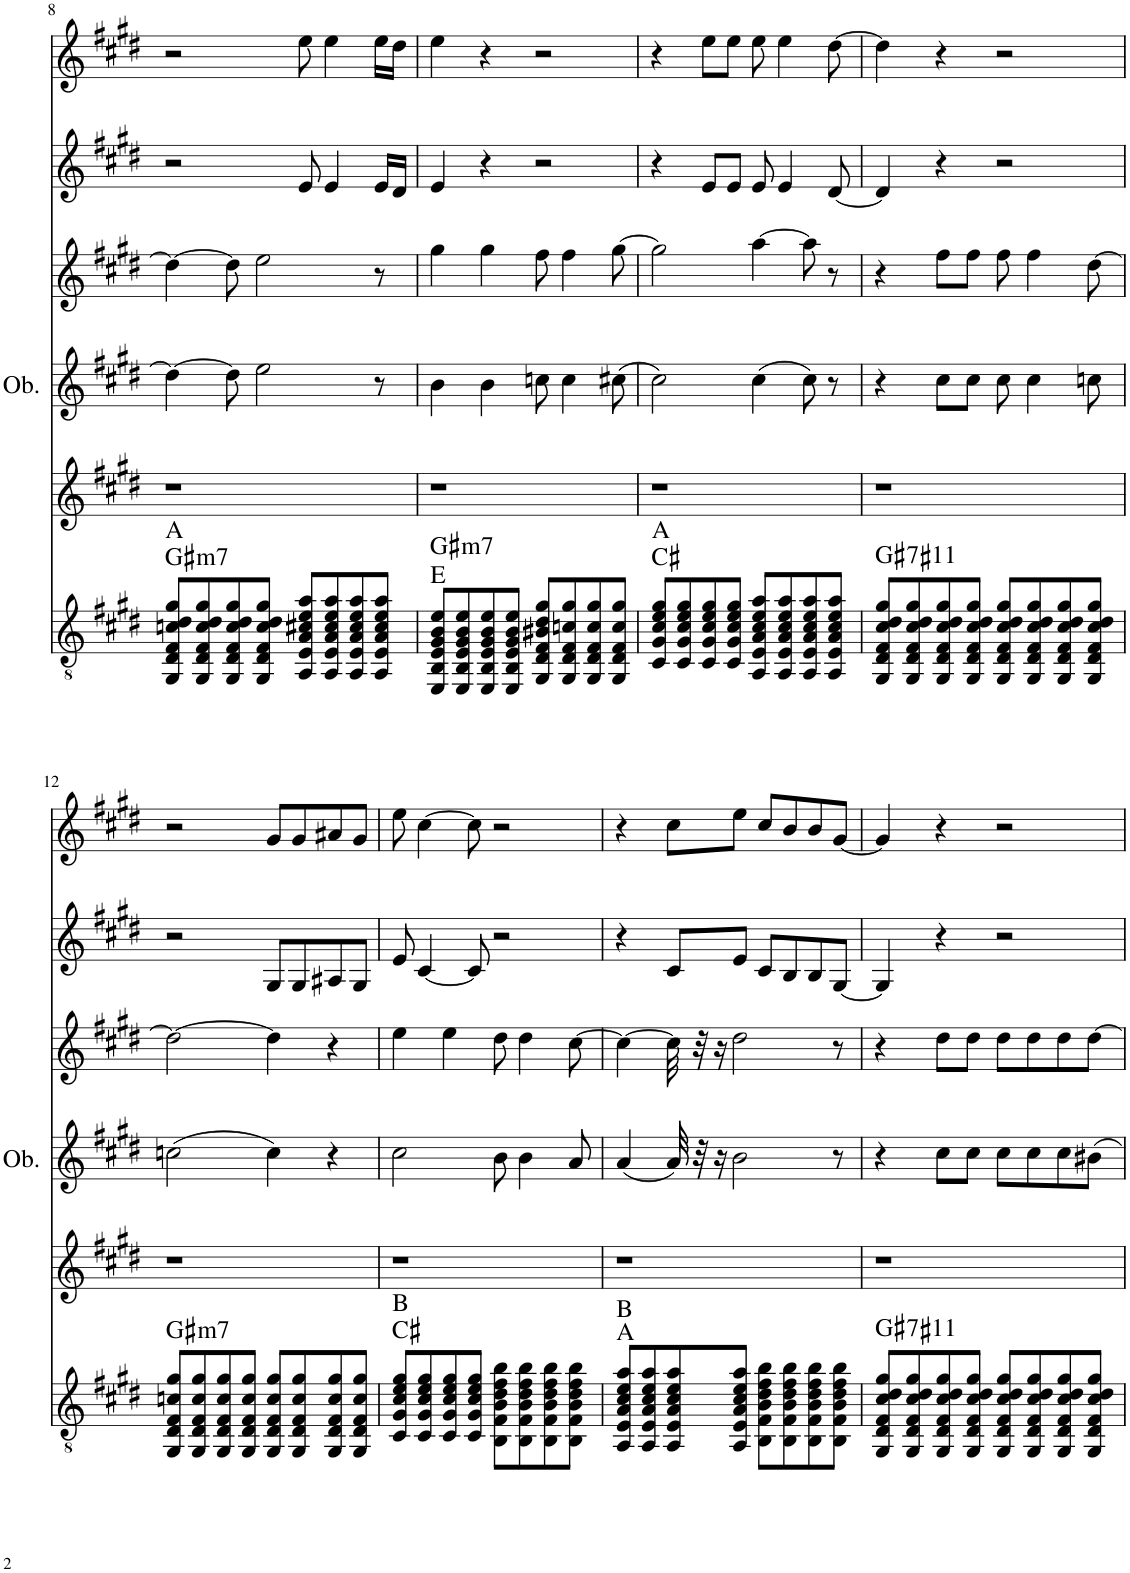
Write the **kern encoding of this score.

**kern	**harte	**kern	**kern	**kern	**kern	**kern
*part6	*part6	*part5	*part4	*part3	*part2	*part1
*staff6	*	*staff5	*staff4	*staff3	*staff2	*staff1
*I"Acoustic Guitar	*	*I"Flute	*I"Oboe	*I"Oboe	*I"Tenor Saxophone	*I"Trombone
*I'Ac Gtr	*	*I'Fl	*I'Ob.	*I'Ob	*I'T Sax	*I'Trb
!!LO:PB:g=z
*clefGv2	*	*clefG2	*clefG2	*clefG2	*clefG2	*clefG2
*	*	*	*	*	*Trd8c14	*
*k[f#c#g#d#]	*	*k[f#c#g#d#]	*k[f#c#g#d#]	*k[f#c#g#d#]	*k[f#c#g#d#]	*k[f#c#g#d#]
*M4/4	*	*M4/4	*M4/4	*M4/4	*M4/4	*M4/4
=8	=8	=8	=8	=8	=8	=8
!	!LO:H:n=1:kt=m7	!	!	!	!	!
8GG#/ 8D#/ 8F#/ 8cn/ 8d#/ 8g#/L	G#:min7 A:maj	1r	4dd#\_	4dd#\_	2r	2r
8GG#/ 8D#/ 8F#/ 8c/ 8d#/ 8g#/	.	.	.	.	.	.
8GG#/ 8D#/ 8F#/ 8c/ 8d#/ 8g#/	.	.	8dd#\]	8dd#\]	.	.
8GG#/ 8D#/ 8F#/ 8c/ 8d#/ 8g#/J	.	.	2ee\	2ee\	.	.
8AA/ 8E/ 8A/ 8c#X/ 8e/ 8a/L	.	.	.	.	8e/	8ee\
8AA/ 8E/ 8A/ 8c#/ 8e/ 8a/	.	.	.	.	4e/	4ee\
8AA/ 8E/ 8A/ 8c#/ 8e/ 8a/	.	.	.	.	.	.
8AA/ 8E/ 8A/ 8c#/ 8e/ 8a/J	.	.	8r	8r	16e/LL	16ee\LL
.	.	.	.	.	16d#/JJ	16dd#\JJ
=9	=9	=9	=9	=9	=9	=9
!	!LO:H:n=2:kt=m7	!	!	!	!	!
8EE/ 8BB/ 8E/ 8G#/ 8B/ 8e/L	E:maj G#:min7	1r	4b\	4gg#\	4e/	4ee\
8EE/ 8BB/ 8E/ 8G#/ 8B/ 8e/	.	.	.	.	.	.
8EE/ 8BB/ 8E/ 8G#/ 8B/ 8e/	.	.	4b\	4gg#\	4r	4r
8EE/ 8BB/ 8E/ 8G#/ 8B/ 8e/J	.	.	.	.	.	.
8GG#/ 8D#/ 8F#/ 8B#X/ 8d#/ 8g#/L	.	.	8ccn\	8ff#\	2r	2r
8GG#/ 8D#/ 8F#/ 8cn/ 8g#/	.	.	4cc\	4ff#\	.	.
8GG#/ 8D#/ 8F#/ 8c/ 8g#/	.	.	.	.	.	.
8GG#/ 8D#/ 8F#/ 8c/ 8g#/J	.	.	(8cc#X\	[8gg#\	.	.
=10	=10	=10	=10	=10	=10	=10
8C#/ 8G#/ 8c#/ 8e/ 8g#/L	C#:maj A:maj	1r	2cc#\)	2gg#\]	4r	4r
8C#/ 8G#/ 8c#/ 8e/ 8g#/	.	.	.	.	.	.
8C#/ 8G#/ 8c#/ 8e/ 8g#/	.	.	.	.	8e/L	8ee\L
8C#/ 8G#/ 8c#/ 8e/ 8g#/J	.	.	.	.	8e/J	8ee\J
8AA/ 8E/ 8A/ 8c#/ 8e/ 8a/L	.	.	(4cc#\	[4aa\	8e/	8ee\
8AA/ 8E/ 8A/ 8c#/ 8e/ 8a/	.	.	.	.	4e/	4ee\
8AA/ 8E/ 8A/ 8c#/ 8e/ 8a/	.	.	8cc#\)	8aa\]	.	.
8AA/ 8E/ 8A/ 8c#/ 8e/ 8a/J	.	.	8r	8r	[8d#/	[8dd#\
=11	=11	=11	=11	=11	=11	=11
!	!LO:H:kt=7	!	!	!	!	!
8GG#/ 8D#/ 8F#/ 8c#/ 8d#/ 8g#/L	G#:7(#11)	1r	4r	4r	4d#/]	4dd#\]
8GG#/ 8D#/ 8F#/ 8c#/ 8d#/ 8g#/	.	.	.	.	.	.
8GG#/ 8D#/ 8F#/ 8c#/ 8d#/ 8g#/	.	.	8cc#\L	8ff#\L	4r	4r
8GG#/ 8D#/ 8F#/ 8c#/ 8d#/ 8g#/J	.	.	8cc#\J	8ff#\J	.	.
8GG#/ 8D#/ 8F#/ 8c#/ 8d#/ 8g#/L	.	.	8cc#\	8ff#\	2r	2r
8GG#/ 8D#/ 8F#/ 8c#/ 8d#/ 8g#/	.	.	4cc#\	4ff#\	.	.
8GG#/ 8D#/ 8F#/ 8c#/ 8d#/ 8g#/	.	.	.	.	.	.
8GG#/ 8D#/ 8F#/ 8c#/ 8d#/ 8g#/J	.	.	8ccn\	[8dd#\	.	.
!!LO:LB:g=z
=12	=12	=12	=12	=12	=12	=12
!	!LO:H:kt=m7	!	!	!	!	!
8GG#/ 8D#/ 8F#/ 8cn/ 8g#/L	G#:min7	1r	(2ccn\	2dd#\_	2r	2r
8GG#/ 8D#/ 8F#/ 8c/ 8g#/	.	.	.	.	.	.
8GG#/ 8D#/ 8F#/ 8c/ 8g#/	.	.	.	.	.	.
8GG#/ 8D#/ 8F#/ 8c/ 8g#/J	.	.	.	.	.	.
8GG#/ 8D#/ 8F#/ 8c/ 8g#/L	.	.	4cc\)	4dd#\]	8G#/L	8g#/L
8GG#/ 8D#/ 8F#/ 8c/ 8g#/	.	.	.	.	8G#/	8g#/
8GG#/ 8D#/ 8F#/ 8c/ 8g#/	.	.	4r	4r	8A#X/	8a#X/
8GG#/ 8D#/ 8F#/ 8c/ 8g#/J	.	.	.	.	8G#/J	8g#/J
=13	=13	=13	=13	=13	=13	=13
8C#/ 8G#/ 8c#/ 8e/ 8g#/L	C#:maj B:maj	1r	2cc#\	4ee\	8e/	8ee\
8C#/ 8G#/ 8c#/ 8e/ 8g#/	.	.	.	.	[4c#/	[4cc#\
8C#/ 8G#/ 8c#/ 8e/ 8g#/	.	.	.	4ee\	.	.
8C#/ 8G#/ 8c#/ 8e/ 8g#/J	.	.	.	.	8c#/]	8cc#\]
8BB\ 8F#\ 8B\ 8d#\ 8f#\ 8b\L	.	.	8b\	8dd#\	2r	2r
8BB\ 8F#\ 8B\ 8d#\ 8f#\ 8b\	.	.	4b\	4dd#\	.	.
8BB\ 8F#\ 8B\ 8d#\ 8f#\ 8b\	.	.	.	.	.	.
8BB\ 8F#\ 8B\ 8d#\ 8f#\ 8b\J	.	.	8a/	[8cc#\	.	.
=14	=14	=14	=14	=14	=14	=14
8AA/ 8E/ 8A/ 8c#/ 8e/ 8a/L	A:maj B:maj	1r	(4a/	4cc#\_	4r	4r
8AA/ 8E/ 8A/ 8c#/ 8e/ 8a/	.	.	.	.	.	.
8AA/ 8E/ 8A/ 8c#/ 8e/ 8a/	.	.	32a/)	32cc#\]	8c#/L	8cc#\L
.	.	.	32r	32r	.	.
.	.	.	16r	16r	.	.
8AA/ 8E/ 8A/ 8c#/ 8e/ 8a/J	.	.	2b\	2dd#\	8e/J	8ee\J
8BB\ 8F#\ 8B\ 8d#\ 8f#\ 8b\L	.	.	.	.	8c#/L	8cc#/L
8BB\ 8F#\ 8B\ 8d#\ 8f#\ 8b\	.	.	.	.	8B/	8b/
8BB\ 8F#\ 8B\ 8d#\ 8f#\ 8b\	.	.	.	.	8B/	8b/
8BB\ 8F#\ 8B\ 8d#\ 8f#\ 8b\J	.	.	8r	8r	[8G#/J	[8g#/J
=15	=15	=15	=15	=15	=15	=15
!	!LO:H:kt=7	!	!	!	!	!
8GG#/ 8D#/ 8F#/ 8c#/ 8d#/ 8g#/L	G#:7(#11)	1r	4r	4r	4G#/]	4g#/]
8GG#/ 8D#/ 8F#/ 8c#/ 8d#/ 8g#/	.	.	.	.	.	.
8GG#/ 8D#/ 8F#/ 8c#/ 8d#/ 8g#/	.	.	8cc#\L	8dd#\L	4r	4r
8GG#/ 8D#/ 8F#/ 8c#/ 8d#/ 8g#/J	.	.	8cc#\J	8dd#\J	.	.
8GG#/ 8D#/ 8F#/ 8c#/ 8d#/ 8g#/L	.	.	8cc#\L	8dd#\L	2r	2r
8GG#/ 8D#/ 8F#/ 8c#/ 8d#/ 8g#/	.	.	8cc#\	8dd#\	.	.
8GG#/ 8D#/ 8F#/ 8c#/ 8d#/ 8g#/	.	.	8cc#\	8dd#\	.	.
8GG#/ 8D#/ 8F#/ 8c#/ 8d#/ 8g#/J	.	.	8b#X\J	[8dd#\J	.	.
=	=	=	=	=	=	=
*-	*-	*-	*-	*-	*-	*-
